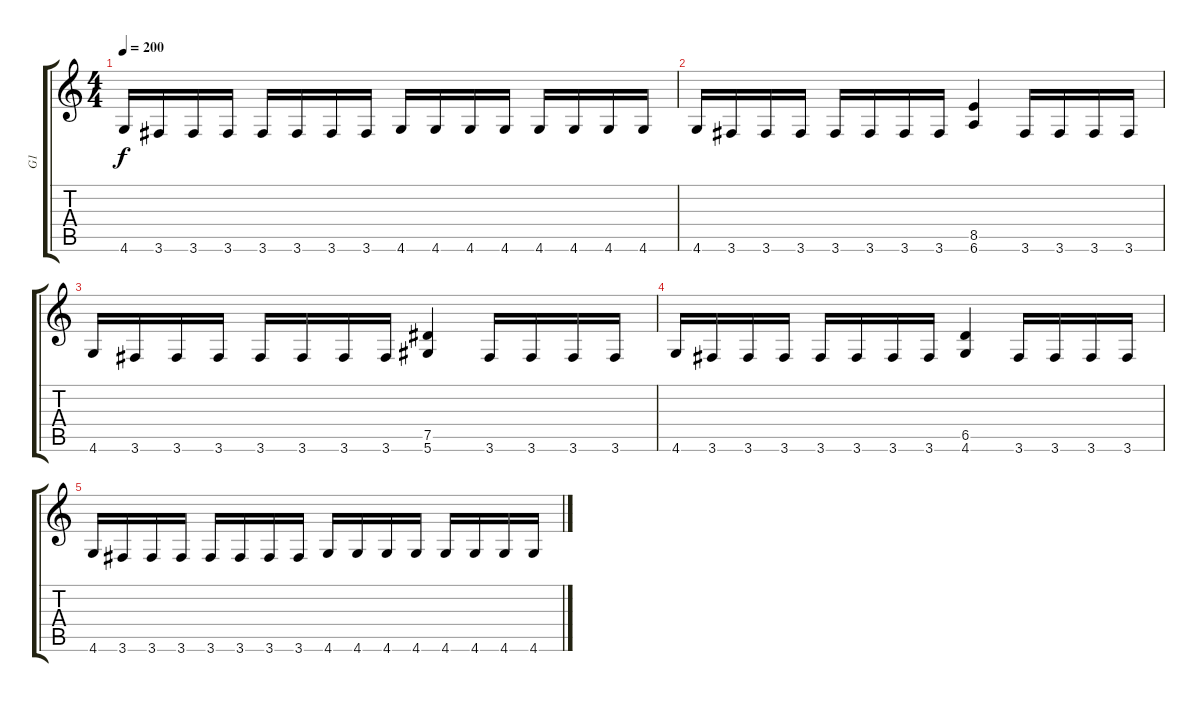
\track ("G1" "G1") {instrument distortionguitar}
\staff {score tabs}
\tuning (Eb4 Bb3 Gb3 Db3 Ab2 Eb2) {hide}
\ts (4 4)
\tempo 200
\clef g2
\ks c
4.6.16{dy f} 3.6.16 3.6.16 3.6.16 3.6.16 3.6.16 3.6.16 3.6.16 4.6.16 4.6.16 4.6.16 4.6.16 4.6.16 4.6.16 4.6.16 4.6.16 |
4.6.16 3.6.16 3.6.16 3.6.16 3.6.16 3.6.16 3.6.16 3.6.16 (8.5 6.6).4 3.6.16 3.6.16 3.6.16 3.6.16 |
4.6.16 3.6.16 3.6.16 3.6.16 3.6.16 3.6.16 3.6.16 3.6.16 (7.5 5.6).4 3.6.16 3.6.16 3.6.16 3.6.16 |
4.6.16 3.6.16 3.6.16 3.6.16 3.6.16 3.6.16 3.6.16 3.6.16 (6.5 4.6).4 3.6.16 3.6.16 3.6.16 3.6.16 |
4.6.16 3.6.16 3.6.16 3.6.16 3.6.16 3.6.16 3.6.16 3.6.16 4.6.16 4.6.16 4.6.16 4.6.16 4.6.16 4.6.16 4.6.16 4.6.16
